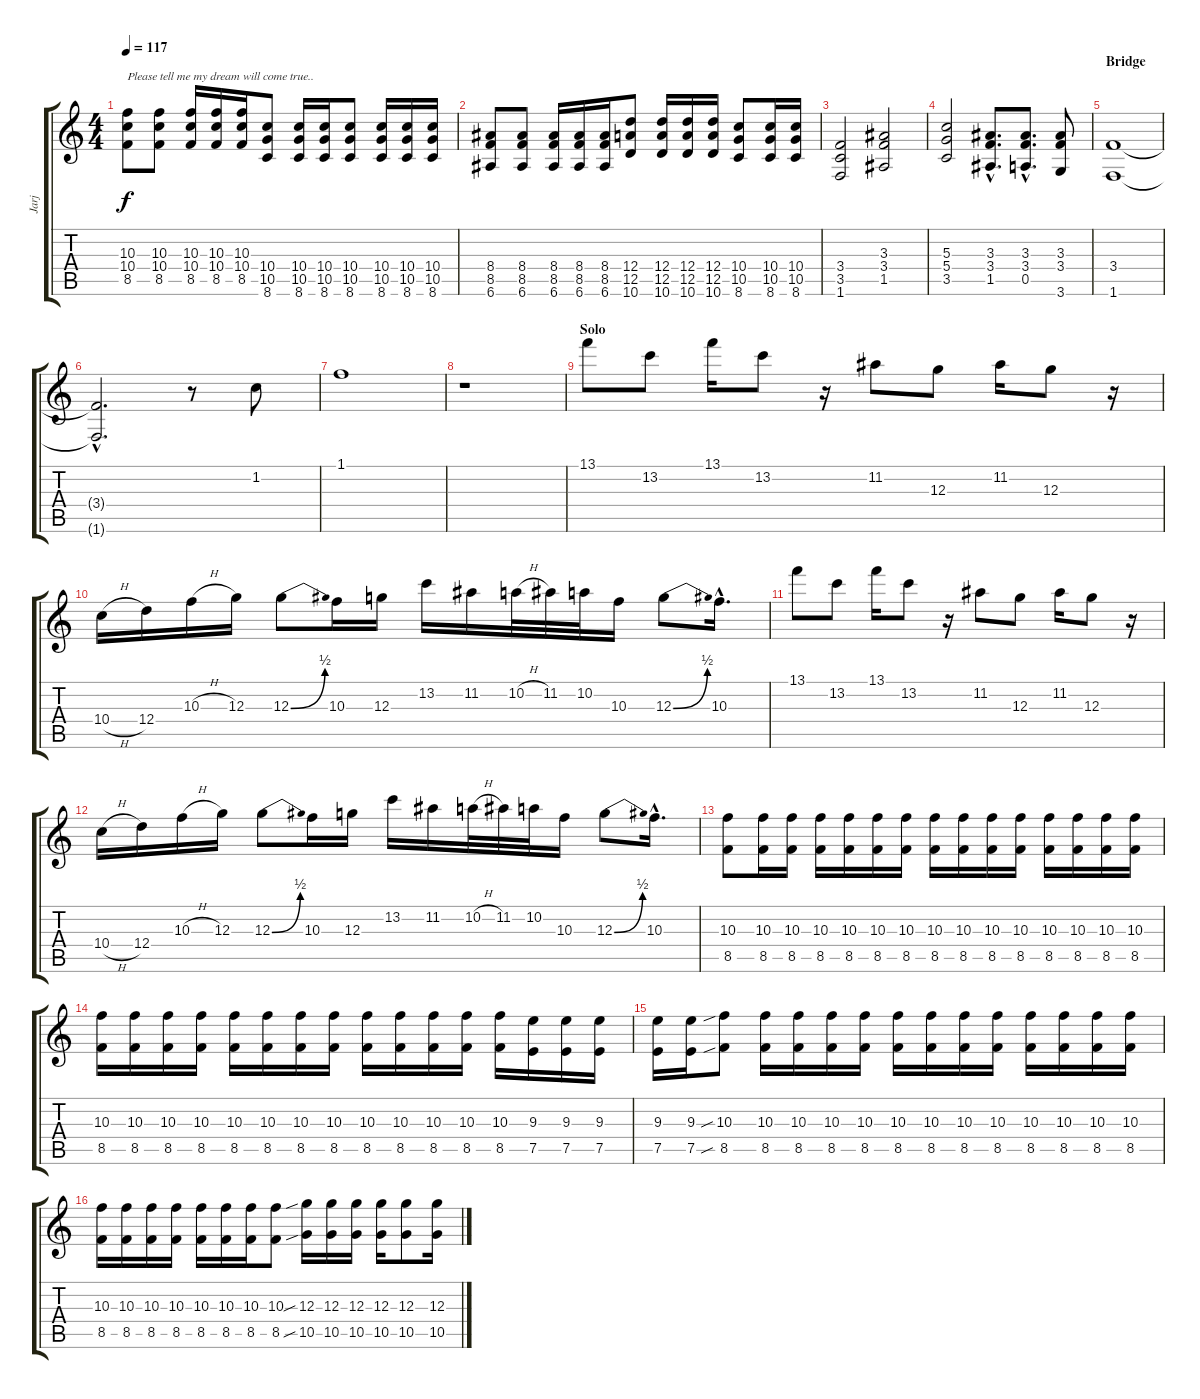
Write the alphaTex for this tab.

\track ("Jarj" "Jarj") {instrument overdrivenguitar}
\staff {score tabs}
\tuning (E4 B3 G3 D3 A2 E2) {hide}
\ts (4 4)
\tempo 117
\clef g2
\ks c
(10.3 10.4 8.5).8{txt "Please tell me my dream will come true.." dy f} (10.3 10.4 8.5).8 (10.3 10.4 8.5).16 (10.3 10.4 8.5).16 (10.3 10.4 8.5).16 (10.4 10.5 8.6).8 (10.4 10.5 8.6).16 (10.4 10.5 8.6).16 (10.4 10.5 8.6).8 (10.4 10.5 8.6).16 (10.4 10.5 8.6).16 (10.4 10.5 8.6).16 |
(8.4 8.5 6.6).8 (8.4 8.5 6.6).8 (8.4 8.5 6.6).16 (8.4 8.5 6.6).16 (8.4 8.5 6.6).16 (12.4 12.5 10.6).8 (12.4 12.5 10.6).16 (12.4 12.5 10.6).16 (12.4 12.5 10.6).16 (10.4 10.5 8.6).8 (10.4 10.5 8.6).16 (10.4 10.5 8.6).16 |
(3.4 3.5 1.6).2 (3.3 3.4 1.5).2 |
(5.3 5.4 3.5).2 (3.3{hac} 3.4{hac} 1.5{hac}).8{d} (3.3{hac} 3.4{hac} 0.5{hac}).8{d} (3.3 3.4 3.6).8 |
\section ("" "Bridge")
(3.4 1.6).1 |
(3.4{hac t} 1.6{hac t}).2{d} r.8 1.2.8 |
1.1.1 |
r.1 |
\section ("" "Solo")
13.1.8 13.2.8 13.1.16 13.2.8 r.16 11.2.8 12.3.8 11.2.16 12.3.8 r.16 |
10.4{h}.16 12.4.16 10.3{h}.16 12.3.16 12.3{be (bend 0 0 60 2)}.8 10.3.16 12.3.16 13.2.16 11.2.16 10.2{h}.32 11.2.32 10.2.32 10.3.16 12.3{be (bend 0 0 60 2)}.8 10.3{hac}.16{d} |
13.1.8 13.2.8 13.1.16 13.2.8 r.16 11.2.8 12.3.8 11.2.16 12.3.8 r.16 |
10.4{h}.16 12.4.16 10.3{h}.16 12.3.16 12.3{be (bend 0 0 60 2)}.8 10.3.16 12.3.16 13.2.16 11.2.16 10.2{h}.32 11.2.32 10.2.32 10.3.16 12.3{be (bend 0 0 60 2)}.8 10.3{hac}.16{d} |
(10.3 8.5).8 (10.3 8.5).16 (10.3 8.5).16 (10.3 8.5).16 (10.3 8.5).16 (10.3 8.5).16 (10.3 8.5).16 (10.3 8.5).16 (10.3 8.5).16 (10.3 8.5).16 (10.3 8.5).16 (10.3 8.5).16 (10.3 8.5).16 (10.3 8.5).16 (10.3 8.5).16 |
(10.3 8.5).16 (10.3 8.5).16 (10.3 8.5).16 (10.3 8.5).16 (10.3 8.5).16 (10.3 8.5).16 (10.3 8.5).16 (10.3 8.5).16 (10.3 8.5).16 (10.3 8.5).16 (10.3 8.5).16 (10.3 8.5).16 (10.3 8.5).16 (9.3 7.5).16 (9.3 7.5).16 (9.3 7.5).16 |
(9.3 7.5).16 (9.3 7.5).16 (10.3{sib} 8.5{sib}).8 (10.3 8.5).16 (10.3 8.5).16 (10.3 8.5).16 (10.3 8.5).16 (10.3 8.5).16 (10.3 8.5).16 (10.3 8.5).16 (10.3 8.5).16 (10.3 8.5).16 (10.3 8.5).16 (10.3 8.5).16 (10.3 8.5).16 |
(10.3 8.5).16 (10.3 8.5).16 (10.3 8.5).16 (10.3 8.5).16 (10.3 8.5).16 (10.3 8.5).16 (10.3 8.5).16 (10.3 8.5).8 (12.3{sib} 10.5{sib}).16 (12.3 10.5).16 (12.3 10.5).16 (12.3 10.5).16 (12.3 10.5).8 (12.3 10.5).16
